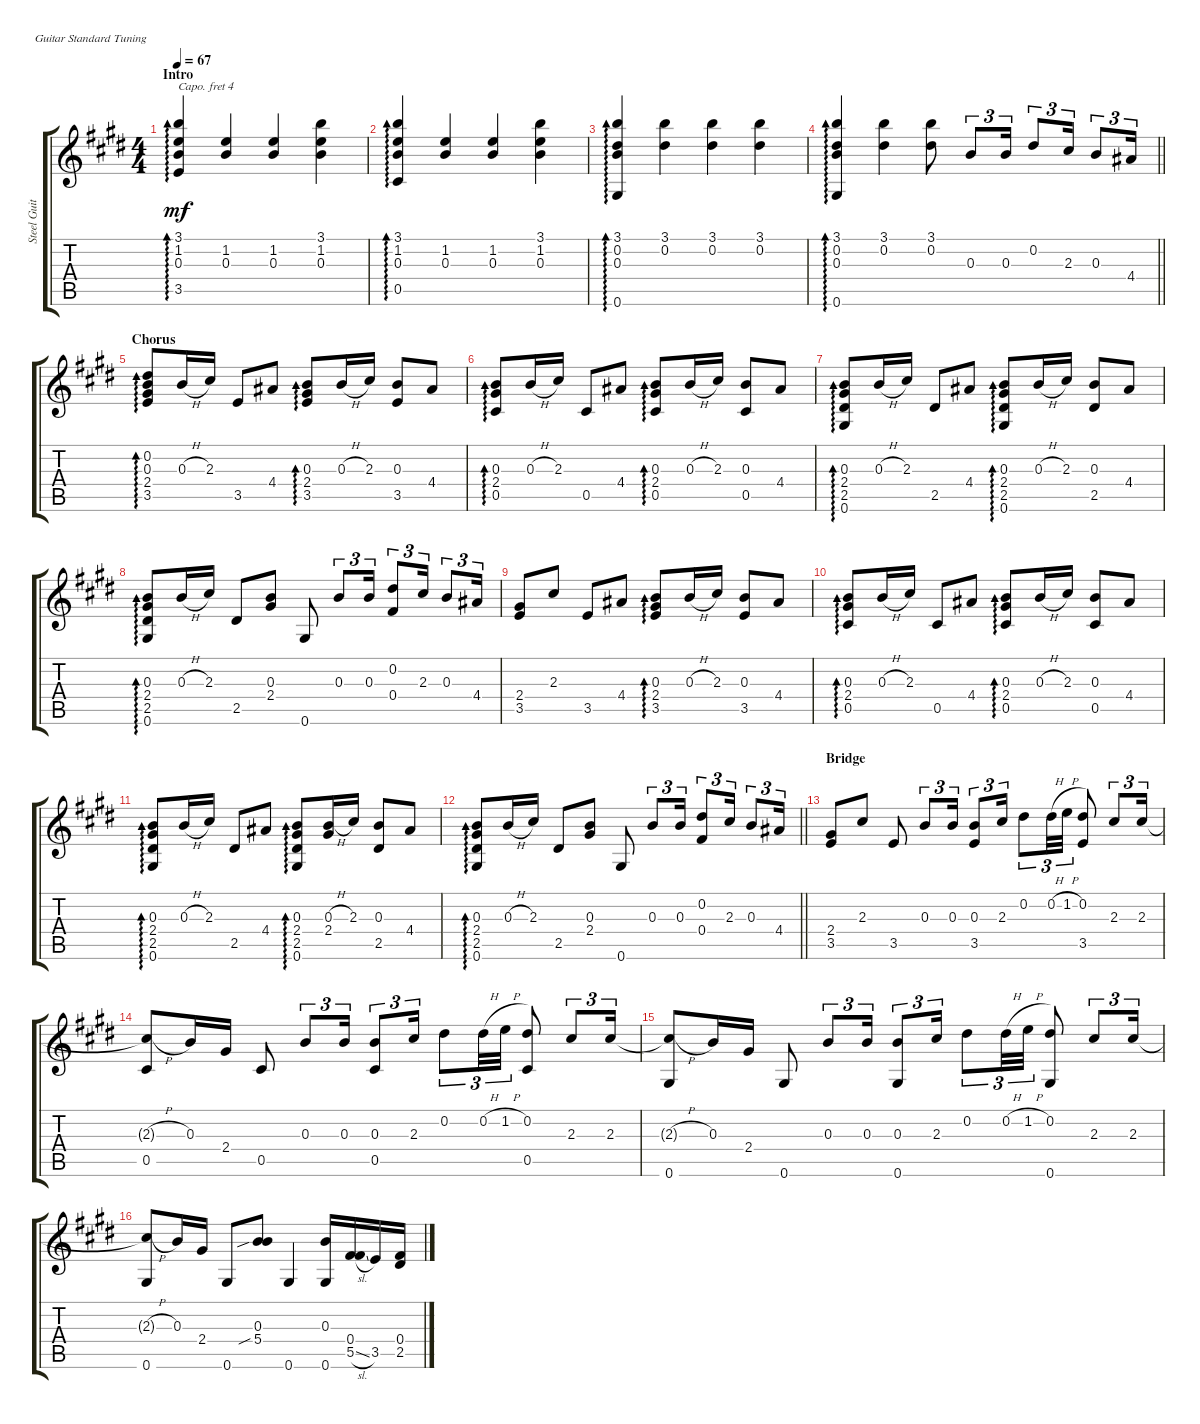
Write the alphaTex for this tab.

\defaultSystemsLayout 4
\bracketExtendMode groupsimilarinstruments
\otherSystemsTrackNameOrientation horizontal
\track ("Steel Guitar" "Steel Guit") {instrument acousticguitarsteel}
\staff {score tabs}
\capo 4
\tuning (E4 B3 G3 D3 A2 E2)
\ts (4 4)
\section ("" "Intro")
\tempo 67
\clef g2
\scale
1.10091
\ks e
(3.1{acc forcenatural} 1.2{acc forcenatural} 0.3{acc forcenatural} 3.5{acc forcenatural}).4{ad 0 dy mf instrument acousticguitarsteel beam Up} (1.2{acc forcenatural} 0.3{acc forcenatural}).4{beam Up} (1.2{acc forcenatural} 0.3{acc forcenatural}).4{beam Up} (1.2{acc forcenatural} 0.3{acc forcenatural} 3.1{acc forcenatural}).4{beam Down} |
\scale
0.949547 (3.1{acc forcenatural} 1.2{acc forcenatural} 0.3{acc forcenatural} 0.5{acc forcenatural}).4{ad 0 beam Up} (1.2{acc forcenatural} 0.3{acc forcenatural}).4{beam Up} (1.2{acc forcenatural} 0.3{acc forcenatural}).4{beam Up} (1.2{acc forcenatural} 0.3{acc forcenatural} 3.1{acc forcenatural}).4{beam Down} |
\scale
0.949547 (3.1{acc forcenatural} 0.2{acc forcenatural} 0.3{acc forcenatural} 0.6{acc forcenatural}).4{ad 0 beam Up} (3.1{acc forcenatural} 0.2{acc forcenatural}).4{beam Down} (3.1{acc forcenatural} 0.2{acc forcenatural}).4{beam Down} (3.1{acc forcenatural} 0.2{acc forcenatural}).4{beam Down} |
\scale
1.00937
\barLineRight lightlight
(3.1{acc forcenatural} 0.2{acc forcenatural} 0.3{acc forcenatural} 0.6{acc forcenatural}).4{ad 0 beam Up} (3.1{acc forcenatural} 0.2{acc forcenatural}).4{beam Down} (3.1{acc forcenatural} 0.2{acc forcenatural}).8{beam Down} 0.3{acc forcenatural}.8{tu (3 2) beam Up} 0.3{acc forcenatural}.16{tu (3 2) beam Up} 0.2{acc forcenatural}.8{tu (3 2) beam Up} 2.3{acc forcenatural}.16{tu (3 2) beam Up} 0.3{acc forcenatural}.8{tu (3 2) beam Up} 4.4{acc #}.16{tu (3 2) beam Up} |
\section ("" "Chorus")
\scale
0.995314 (3.5{acc forcenatural} 2.4{acc forcenatural} 0.3{acc forcenatural} 0.2{acc forcenatural}).8{ad 0 beam Up} 0.3{h acc forcenatural}.16{beam Up} 2.3{acc forcenatural}.16{beam Up} 3.5{acc forcenatural}.8{beam Up} 4.4{acc #}.8{beam Up} (3.5{acc forcenatural} 2.4{acc forcenatural} 0.3{acc forcenatural}).8{ad 0 beam Up} 0.3{h acc forcenatural}.16{beam Up} 2.3{acc forcenatural}.16{beam Up} (0.3{acc forcenatural} 3.5{acc forcenatural}).8{beam Up} 4.4{acc #}.8{beam Up} |
\scale
0.995314 (0.5{acc forcenatural} 2.4{acc forcenatural} 0.3{acc forcenatural}).8{ad 0 beam Up} 0.3{h acc forcenatural}.16{beam Up} 2.3{acc forcenatural}.16{beam Up} 0.5{acc forcenatural}.8{beam Up} 4.4{acc #}.8{beam Up} (0.5{acc forcenatural} 2.4{acc forcenatural} 0.3{acc forcenatural}).8{ad 0 beam Up} 0.3{h acc forcenatural}.16{beam Up} 2.3{acc forcenatural}.16{beam Up} (0.3{acc forcenatural} 0.5{acc forcenatural}).8{beam Up} 4.4{acc #}.8{beam Up} |
(2.5{acc forcenatural} 2.4{acc forcenatural} 0.3{acc forcenatural} 0.6{acc forcenatural}).8{ad 0 beam Up} 0.3{h acc forcenatural}.16{beam Up} 2.3{acc forcenatural}.16{beam Up} 2.5{acc forcenatural}.8{beam Up} 4.4{acc #}.8{beam Up} (2.5{acc forcenatural} 2.4{acc forcenatural} 0.3{acc forcenatural} 0.6{acc forcenatural}).8{ad 0 beam Up} 0.3{h acc forcenatural}.16{beam Up} 2.3{acc forcenatural}.16{beam Up} (0.3{acc forcenatural} 2.5{acc forcenatural}).8{beam Up} 4.4{acc #}.8{beam Up} |
(2.5{acc forcenatural} 2.4{acc forcenatural} 0.3{acc forcenatural} 0.6{acc forcenatural}).8{ad 0 beam Up} 0.3{h acc forcenatural}.16{beam Up} 2.3{acc forcenatural}.16{beam Up} 2.5{acc forcenatural}.8{beam Up} (2.4{acc forcenatural} 0.3{acc forcenatural}).8{beam Up} 0.6{acc forcenatural}.8{beam Up} 0.3{acc forcenatural}.8{tu (3 2) beam Up} 0.3{acc forcenatural}.16{tu (3 2) beam Up} (0.4{acc forcenatural} 0.2{acc forcenatural}).8{tu (3 2) beam Up} 2.3{acc forcenatural}.16{tu (3 2) beam Up} 0.3{acc forcenatural}.8{tu (3 2) beam Up} 4.4{acc #}.16{tu (3 2) beam Up} |
(3.5{acc forcenatural} 2.4{acc forcenatural}).8{beam Up} 2.3{acc forcenatural}.8{beam Up} 3.5{acc forcenatural}.8{beam Up} 4.4{acc #}.8{beam Up} (3.5{acc forcenatural} 2.4{acc forcenatural} 0.3{acc forcenatural}).8{ad 0 beam Up} 0.3{h acc forcenatural}.16{beam Up} 2.3{acc forcenatural}.16{beam Up} (0.3{acc forcenatural} 3.5{acc forcenatural}).8{beam Up} 4.4{acc #}.8{beam Up} |
\scale
0.995314 (0.5{acc forcenatural} 2.4{acc forcenatural} 0.3{acc forcenatural}).8{ad 0 beam Up} 0.3{h acc forcenatural}.16{beam Up} 2.3{acc forcenatural}.16{beam Up} 0.5{acc forcenatural}.8{beam Up} 4.4{acc #}.8{beam Up} (0.5{acc forcenatural} 2.4{acc forcenatural} 0.3{acc forcenatural}).8{ad 0 beam Up} 0.3{h acc forcenatural}.16{beam Up} 2.3{acc forcenatural}.16{beam Up} (0.3{acc forcenatural} 0.5{acc forcenatural}).8{beam Up} 4.4{acc #}.8{beam Up} |
\scale
0.995314 (2.5{acc forcenatural} 2.4{acc forcenatural} 0.3{acc forcenatural} 0.6{acc forcenatural}).8{ad 0 beam Up} 0.3{h acc forcenatural}.16{beam Up} 2.3{acc forcenatural}.16{beam Up} 2.5{acc forcenatural}.8{beam Up} 4.4{acc #}.8{beam Up} (2.5{acc forcenatural} 2.4{acc forcenatural} 0.3{acc forcenatural} 0.6{acc forcenatural}).8{ad 0 beam Up} (0.3{h acc forcenatural} 2.4{acc forcenatural}).16{beam Up} 2.3{acc forcenatural}.16{beam Up} (0.3{acc forcenatural} 2.5{acc forcenatural}).8{beam Up} 4.4{acc #}.8{beam Up} |
\scale
1.00937
\barLineRight lightlight
(2.5{acc forcenatural} 2.4{acc forcenatural} 0.3{acc forcenatural} 0.6{acc forcenatural}).8{ad 0 beam Up} 0.3{h acc forcenatural}.16{beam Up} 2.3{acc forcenatural}.16{beam Up} 2.5{acc forcenatural}.8{beam Up} (2.4{acc forcenatural} 0.3{acc forcenatural}).8{beam Up} 0.6{acc forcenatural}.8{beam Up} 0.3{acc forcenatural}.8{tu (3 2) beam Up} 0.3{acc forcenatural}.16{tu (3 2) beam Up} (0.4{acc forcenatural} 0.2{acc forcenatural}).8{tu (3 2) beam Up} 2.3{acc forcenatural}.16{tu (3 2) beam Up} 0.3{acc forcenatural}.8{tu (3 2) beam Up} 4.4{acc #}.16{tu (3 2) beam Up} |
\section ("" "Bridge")
(3.5{acc forcenatural} 2.4{acc forcenatural}).8{beam Up} 2.3{acc forcenatural}.8{beam Up} 3.5{acc forcenatural}.8{beam Up} 0.3{acc forcenatural}.8{tu (3 2) beam Up} 0.3{acc forcenatural}.16{tu (3 2) beam Up} (0.3{acc forcenatural} 3.5{acc forcenatural}).8{tu (3 2) beam Up} 2.3{acc forcenatural}.16{tu (3 2) beam Up} 0.2{acc forcenatural}.8{tu (3 2) beam Down} 0.2{h acc forcenatural}.32{tu (3 2) beam Down} 1.2{h acc forcenatural}.32{tu (3 2) beam Down} (0.2{acc forcenatural} 3.5{acc forcenatural}).8{beam Up} 2.3{acc forcenatural}.8{tu (3 2) beam Up} 2.3{acc forcenatural}.16{tu (3 2) beam Up} |
(0.5{acc forcenatural} 2.3{h t acc forcenatural}).8{beam Up} 0.3{acc forcenatural}.16{beam Up} 2.4{acc forcenatural}.16{beam Up} 0.5{acc forcenatural}.8{beam Up} 0.3{acc forcenatural}.8{tu (3 2) beam Up} 0.3{acc forcenatural}.16{tu (3 2) beam Up} (0.3{acc forcenatural} 0.5{acc forcenatural}).8{tu (3 2) beam Up} 2.3{acc forcenatural}.16{tu (3 2) beam Up} 0.2{acc forcenatural}.8{tu (3 2) beam Down} 0.2{h acc forcenatural}.32{tu (3 2) beam Down} 1.2{h acc forcenatural}.32{tu (3 2) beam Down} (0.2{acc forcenatural} 0.5{acc forcenatural}).8{beam Up} 2.3{acc forcenatural}.8{tu (3 2) beam Up} 2.3{acc forcenatural}.16{tu (3 2) beam Up} |
(2.3{h t acc forcenatural} 0.6{acc forcenatural}).8{beam Up} 0.3{acc forcenatural}.16{beam Up} 2.4{acc forcenatural}.16{beam Up} 0.6{acc forcenatural}.8{beam Up} 0.3{acc forcenatural}.8{tu (3 2) beam Up} 0.3{acc forcenatural}.16{tu (3 2) beam Up} (0.3{acc forcenatural} 0.6{acc forcenatural}).8{tu (3 2) beam Up} 2.3{acc forcenatural}.16{tu (3 2) beam Up} 0.2{acc forcenatural}.8{tu (3 2) beam Down} 0.2{h acc forcenatural}.32{tu (3 2) beam Down} 1.2{h acc forcenatural}.32{tu (3 2) beam Down} (0.2{acc forcenatural} 0.6{acc forcenatural}).8{beam Up} 2.3{acc forcenatural}.8{tu (3 2) beam Up} 2.3{acc forcenatural}.16{tu (3 2) beam Up} |
(2.3{h t acc forcenatural} 0.6{acc forcenatural}).8{beam Up} 0.3{acc forcenatural}.16{beam Up} 2.4{acc forcenatural}.16{beam Up} 0.6{acc forcenatural}.8{beam Up} (5.4{sib acc forcenatural} 0.3{acc forcenatural}).8{beam Up} 0.6{acc forcenatural}.4{beam Up} (0.6{acc forcenatural} 0.3{acc forcenatural}).16{beam Up} (5.5{sl acc forcenatural} 0.4{acc forcenatural}).16{beam Up} 3.5{acc forcenatural}.16{beam Up} (2.5{acc forcenatural} 0.4{acc forcenatural}).16{beam Up}
